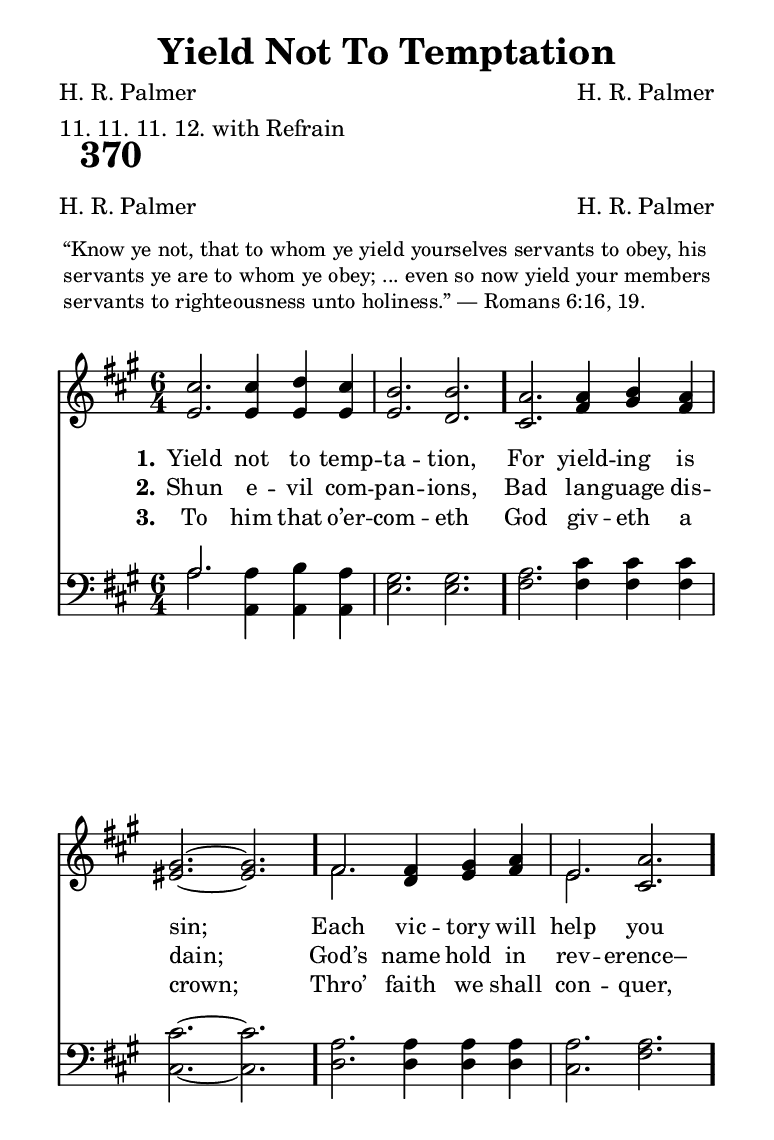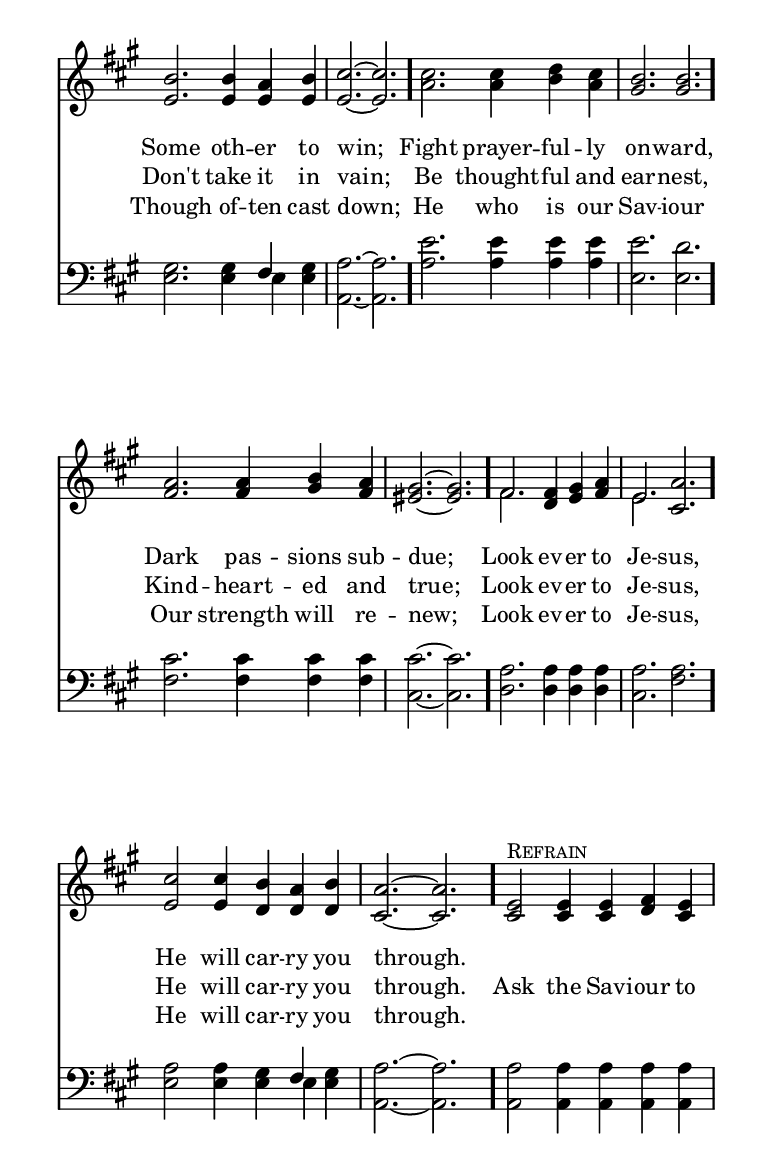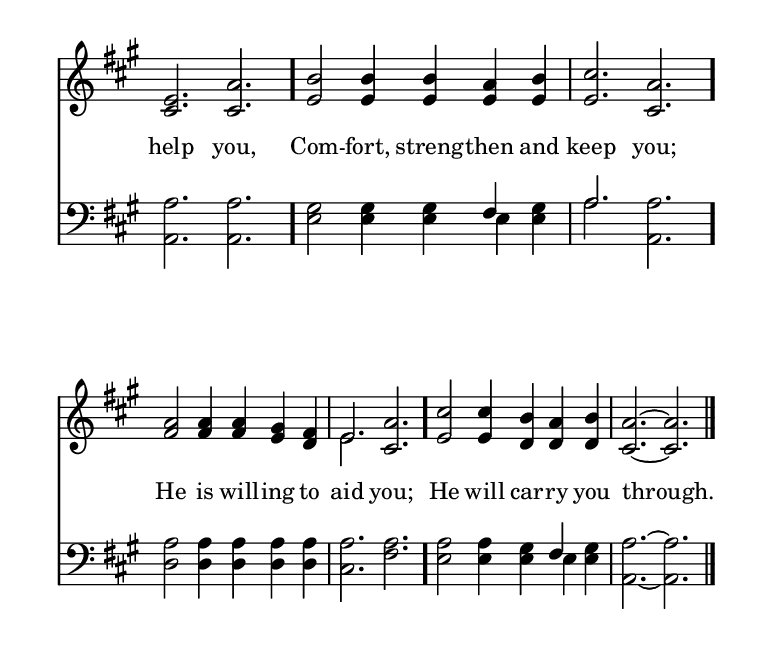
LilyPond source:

\include "common/global.ily"
\paper {
  \include "common/paper.ily"
  system-count = #(cond (is-eogsized 5) (#t #f))
  scoreTitleMarkup = \markup {
    \override #'(baseline-skip . 3.5)
    \column {
      \override #'(baseline-skip . 3.5)
      \column {
        \fill-line {
          \huge \larger \larger \bold {
            \concat { "  " \fromproperty #'header:hymnnumber }
            \mytitle
            \null
          }
        }

        \fill-line {
          \lower #1 \fromproperty #'header:poet
          \smaller \bold \mysubtitle
          \lower #1 \fromproperty #'header:composer
        }

        \vspace #0.5

        \override #'(baseline-skip . 2.5)
        \small \fill-line {
          \wordwrap { “Know ye not, that to whom ye yield yourselves servants to obey, his servants ye are to whom ye obey; ... even so now yield your members servants to righteousness unto holiness.” — "Romans 6:16, 19." } } % TODO original has right-justified reference
      }
    }
  }
}

\header{
  %children
  hymnnumber = "370"
  title = "Yield Not To Temptation"
  tunename = ""
  meter = "11. 11. 11. 12. with Refrain"
  poet = "H. R. Palmer"
  composer = "H. R. Palmer"
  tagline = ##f
}

global = {
  \include "common/overrides.ily"
  \override Staff.TimeSignature.style = #'numbered
  \time 6/4
  \override Score.MetronomeMark.transparent = ##t % hide all fermata changes too
  \tempo 2=80
  \key a \major
  \autoBeamOff
}

patternA = { c2. c4 c c | c2. c | c2. c4 c c | c2. ~ c }
patternB = { c2 c4 c c c | c2. c }
patternC = { c2. c4 c c | c2. c | c2 c4 c c c | c2. ~ c }

notesSoprano = {
\global
\relative c'' {

  \changePitch \patternA { cis cis d cis | b b | a a b a | gis gis }
  \changePitch \patternA { fis fis gis a | e a | b b a b | cis cis }
  \changePitch \patternA { cis cis d cis | b b | a a b a | gis gis }
  \changePitch \patternC { fis fis gis a | e a | cis cis b a b | a a }

  \eogbreak
  << s^\markup { \small \caps "Refrain" }
  \changePitch \patternB { e e e fis e | e a } >>
  \changePitch \patternB { b b b a b | cis a }
  \changePitch \patternB { a a a gis fis | e a }
  \changePitch \patternB { cis cis b a b | a ~ a }

  \bar "|."

}
}

notesAlto = {
\global
\relative e' {

  \changePitch \patternA { e e e e | e d | cis fis gis fis | eis eis }
  \changePitch \patternA { fis d e fis | e cis | e e e e | e e }
  \changePitch \patternA { a a b a | gis gis | fis fis gis fis | eis eis }
  \changePitch \patternC { fis d e fis | e cis | e e d d d | cis cis }

  \changePitch \patternB { cis cis cis d cis | cis cis }
  \changePitch \patternB { e e e e e | e cis }
  \changePitch \patternB { fis fis fis e d | e cis }
  \changePitch \patternB { e e d d d | cis ~ cis }

}
}

notesTenor = {
\global
\relative a {

  \changePitch \patternA { a a b a | gis gis | a cis cis cis | cis cis }
  \changePitch \patternA { a a a a | a a | gis gis fis gis | a a }
  \changePitch \patternA { e' e e e | e d | cis cis cis cis | cis cis }
  \changePitch \patternC { a a a a | a a | a a gis fis gis | a a }

  \changePitch \patternB { a a a a a | a a }
  \changePitch \patternB { gis gis gis fis gis | a a }
  \changePitch \patternB { a a a a a | a a }
  \changePitch \patternB { a a gis fis gis | a ~ a }

}
}

notesBass = {
\global
\relative f {

  \changePitch \patternA { a a, a a | e' e | fis fis fis fis | cis cis }
  \changePitch \patternA { d d d d | cis fis | e e e e | a, a }
  \changePitch \patternA { a' a a a | e e | fis fis fis fis | cis cis }
  \changePitch \patternC { d d d d | cis fis | e e e e e | a, a }

  \changePitch \patternB { a a a a a | a a }
  \changePitch \patternB { e' e e e e | a a, }
  \changePitch \patternB { d d d d d | cis fis }
  \changePitch \patternB { e e e e e | a, ~ a }

}
}

Refrain = \lyricmode {

Ask the Sav -- iour to help you, \bar "."
Com -- fort, streng -- then and keep you; \bar "."
He is will -- ing to aid you; \bar "."
He will car -- ry you through. \bar "."

}

wordsA = \lyricmode {
\set stanza = "1."

Yield not to temp -- ta -- tion, \bar "."
For yield -- ing is sin; \bar "."
Each vic -- tory will help you \bar "."
Some oth -- er to win; \bar "."
Fight prayer -- ful -- ly on -- ward, \bar "."
Dark pas -- sions sub -- due; \bar "."
Look ev -- er to Je -- sus, \bar "."
He will car -- ry you through. \bar "."

}

wordsB = \lyricmode {
\set stanza = "2."

Shun e -- vil com -- pan -- ions,
Bad lan -- guage dis -- dain;
God’s name hold in rev -- erence–
Don't take it in vain;
Be thought -- ful and ear -- nest,
Kind -- heart -- ed and true;
Look ev -- er to Je -- sus,
He will car -- ry you through.

\Refrain

}

wordsC = \lyricmode {
\set stanza = "3."

To him that o’er -- com -- eth
God giv -- eth a crown;
Thro’ faith we shall con -- quer,
Though of -- ten cast down;
He who is our Sav -- iour
Our strength will re -- new;
Look ev -- er to Je -- sus,
He will car -- ry you through.

}

\score {
  \context ChoirStaff <<
    \context Staff = upper <<
      \set Staff.autoBeaming = ##f
      \set ChoirStaff.systemStartDelimiter = #'SystemStartBar
      \set ChoirStaff.printPartCombineTexts = ##f
      \partcombine #'(2 . 9) \notesSoprano \notesAlto
      \context NullVoice = sopranos { \voiceOne << \notesSoprano >> }
      \context NullVoice = altos { \voiceTwo << \notesAlto >> }
      \context Lyrics = one   \lyricsto sopranos \wordsA
      \context Lyrics = two   \lyricsto sopranos \wordsB
      \context Lyrics = three \lyricsto sopranos \wordsC
    >>
    \context Staff = men <<
      \set Staff.autoBeaming = ##f
      \clef bass
      \set ChoirStaff.printPartCombineTexts = ##f
      \partcombine #'(2 . 9) \notesTenor \notesBass
      \context NullVoice = tenors { \voiceOne << \notesTenor >> }
      \context NullVoice = basses { \voiceTwo << \notesBass >> }
    >>
  >>
  \layout {
    \include "common/layout.ily"
  }
  \midi{
    \include "common/midi.ily"
  }
}

\version "2.19.49"  % necessary for upgrading to future LilyPond versions.

% vi:set et ts=2 sw=2 ai nocindent syntax=lilypond:
